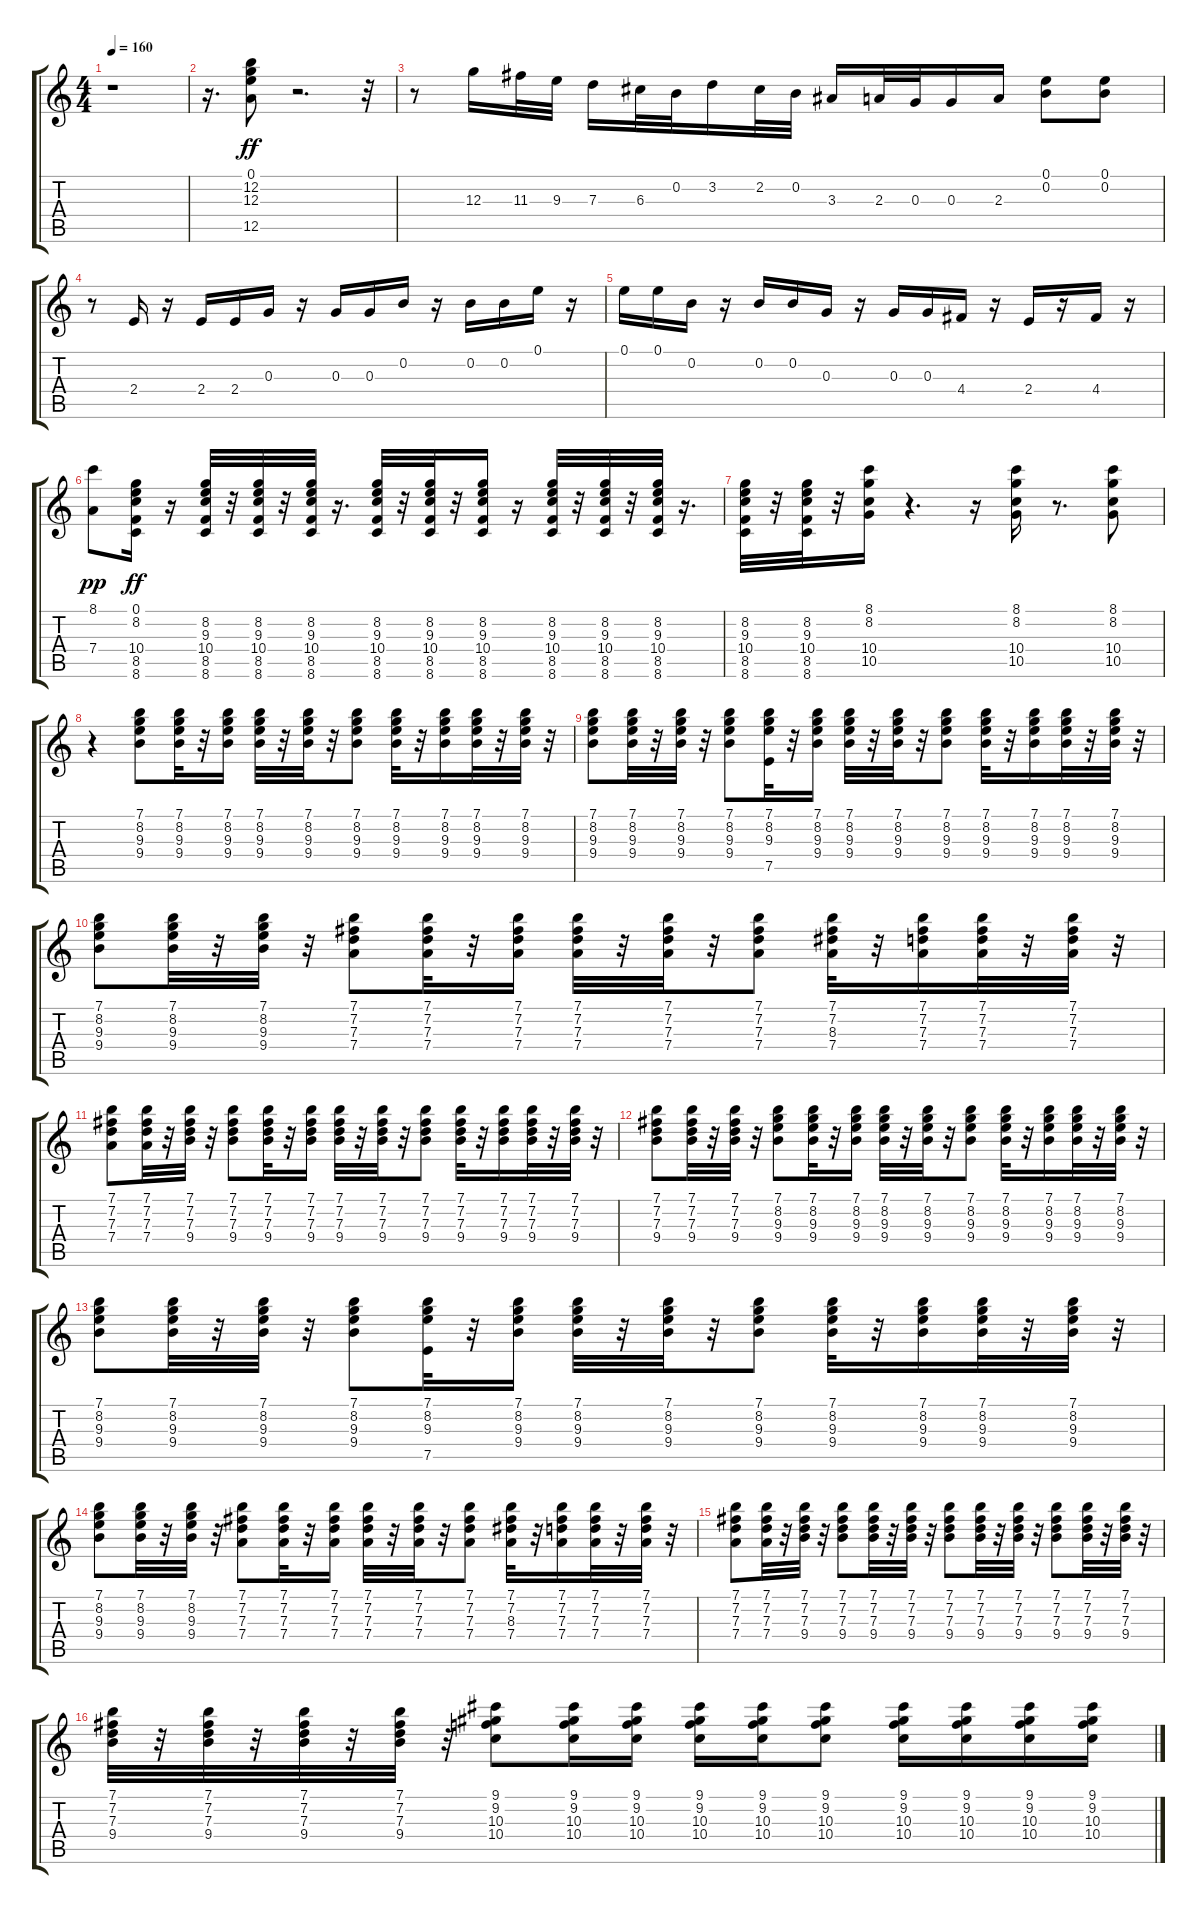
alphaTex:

\track "" {instrument overdrivenguitar}
\staff {score tabs}
\tuning (E4 B3 G3 D3 A2 E2) {hide}
\ts (4 4)
\tempo 160
\clef g2
\ks c
r.1{dy ff} |
r.16{d} (0.1 12.2 12.3 12.5).8 r.2{d} r.32 |
r.8 12.3.16 11.3.32 9.3.32 7.3.16 6.3.32 0.2.32 3.2.16 2.2.32 0.2.32 3.3.16 2.3.32 0.3.32 0.3.16 2.3.16 (0.1 0.2).8 (0.1 0.2).8 |
r.8 2.4.16 r.16 2.4.16 2.4.16 0.3.16 r.16 0.3.16 0.3.16 0.2.16 r.16 0.2.16 0.2.16 0.1.16 r.16 |
0.1.16 0.1.16 0.2.16 r.16 0.2.16 0.2.16 0.3.16 r.16 0.3.16 0.3.16 4.4.16 r.16 2.4.16 r.16 4.4.16 r.16 |
(8.1 7.4).8{dy pp} (0.1 8.2 10.4 8.5 8.6).16{dy ff} r.16 (8.2 9.3 10.4 8.5 8.6).32 r.32 (8.2 9.3 10.4 8.5 8.6).32 r.32 (8.2 9.3 10.4 8.5 8.6).32 r.16{d} (8.2 9.3 10.4 8.5 8.6).32 r.32 (8.2 9.3 10.4 8.5 8.6).32 r.32 (8.2 9.3 10.4 8.5 8.6).16 r.16 (8.2 9.3 10.4 8.5 8.6).32 r.32 (8.2 9.3 10.4 8.5 8.6).32 r.32 (8.2 9.3 10.4 8.5 8.6).32 r.16{d} |
(8.2 9.3 10.4 8.5 8.6).32 r.32 (8.2 9.3 10.4 8.5 8.6).32 r.32 (8.1 8.2 10.4 10.5).16 r.4{d} r.16 (8.1 8.2 10.4 10.5).16 r.8{d} (8.1 8.2 10.4 10.5).8 |
r.4 (7.1 8.2 9.3 9.4).8 (7.1 8.2 9.3 9.4).32 r.32 (7.1 8.2 9.3 9.4).16 (7.1 8.2 9.3 9.4).32 r.32 (7.1 8.2 9.3 9.4).32 r.32 (7.1 8.2 9.3 9.4).8 (7.1 8.2 9.3 9.4).32 r.32 (7.1 8.2 9.3 9.4).16 (7.1 8.2 9.3 9.4).32 r.32 (7.1 8.2 9.3 9.4).32 r.32 |
(7.1 8.2 9.3 9.4).8 (7.1 8.2 9.3 9.4).32 r.32 (7.1 8.2 9.3 9.4).32 r.32 (7.1 8.2 9.3 9.4).8 (7.1 8.2 9.3 7.5).32 r.32 (7.1 8.2 9.3 9.4).16 (7.1 8.2 9.3 9.4).32 r.32 (7.1 8.2 9.3 9.4).32 r.32 (7.1 8.2 9.3 9.4).8 (7.1 8.2 9.3 9.4).32 r.32 (7.1 8.2 9.3 9.4).16 (7.1 8.2 9.3 9.4).32 r.32 (7.1 8.2 9.3 9.4).32 r.32 |
(7.1 8.2 9.3 9.4).8 (7.1 8.2 9.3 9.4).32 r.32 (7.1 8.2 9.3 9.4).32 r.32 (7.1 7.2 7.3 7.4).8 (7.1 7.2 7.3 7.4).32 r.32 (7.1 7.2 7.3 7.4).16 (7.1 7.2 7.3 7.4).32 r.32 (7.1 7.2 7.3 7.4).32 r.32 (7.1 7.2 7.3 7.4).8 (7.1 7.2 8.3 7.4).32 r.32 (7.1 7.2 7.3 7.4).16 (7.1 7.2 7.3 7.4).32 r.32 (7.1 7.2 7.3 7.4).32 r.32 |
(7.1 7.2 7.3 7.4).8 (7.1 7.2 7.3 7.4).32 r.32 (7.1 7.2 7.3 9.4).32 r.32 (7.1 7.2 7.3 9.4).8 (7.1 7.2 7.3 9.4).32 r.32 (7.1 7.2 7.3 9.4).16 (7.1 7.2 7.3 9.4).32 r.32 (7.1 7.2 7.3 9.4).32 r.32 (7.1 7.2 7.3 9.4).8 (7.1 7.2 7.3 9.4).32 r.32 (7.1 7.2 7.3 9.4).16 (7.1 7.2 7.3 9.4).32 r.32 (7.1 7.2 7.3 9.4).32 r.32 |
(7.1 7.2 7.3 9.4).8 (7.1 7.2 7.3 9.4).32 r.32 (7.1 7.2 7.3 9.4).32 r.32 (7.1 8.2 9.3 9.4).8 (7.1 8.2 9.3 9.4).32 r.32 (7.1 8.2 9.3 9.4).16 (7.1 8.2 9.3 9.4).32 r.32 (7.1 8.2 9.3 9.4).32 r.32 (7.1 8.2 9.3 9.4).8 (7.1 8.2 9.3 9.4).32 r.32 (7.1 8.2 9.3 9.4).16 (7.1 8.2 9.3 9.4).32 r.32 (7.1 8.2 9.3 9.4).32 r.32 |
(7.1 8.2 9.3 9.4).8 (7.1 8.2 9.3 9.4).32 r.32 (7.1 8.2 9.3 9.4).32 r.32 (7.1 8.2 9.3 9.4).8 (7.1 8.2 9.3 7.5).32 r.32 (7.1 8.2 9.3 9.4).16 (7.1 8.2 9.3 9.4).32 r.32 (7.1 8.2 9.3 9.4).32 r.32 (7.1 8.2 9.3 9.4).8 (7.1 8.2 9.3 9.4).32 r.32 (7.1 8.2 9.3 9.4).16 (7.1 8.2 9.3 9.4).32 r.32 (7.1 8.2 9.3 9.4).32 r.32 |
(7.1 8.2 9.3 9.4).8 (7.1 8.2 9.3 9.4).32 r.32 (7.1 8.2 9.3 9.4).32 r.32 (7.1 7.2 7.3 7.4).8 (7.1 7.2 7.3 7.4).32 r.32 (7.1 7.2 7.3 7.4).16 (7.1 7.2 7.3 7.4).32 r.32 (7.1 7.2 7.3 7.4).32 r.32 (7.1 7.2 7.3 7.4).8 (7.1 7.2 8.3 7.4).32 r.32 (7.1 7.2 7.3 7.4).16 (7.1 7.2 7.3 7.4).32 r.32 (7.1 7.2 7.3 7.4).32 r.32 |
(7.1 7.2 7.3 7.4).8 (7.1 7.2 7.3 7.4).32 r.32 (7.1 7.2 7.3 9.4).32 r.32 (7.1 7.2 7.3 9.4).8 (7.1 7.2 7.3 9.4).32 r.32 (7.1 7.2 7.3 9.4).32 r.32 (7.1 7.2 7.3 9.4).8 (7.1 7.2 7.3 9.4).32 r.32 (7.1 7.2 7.3 9.4).32 r.32 (7.1 7.2 7.3 9.4).8 (7.1 7.2 7.3 9.4).32 r.32 (7.1 7.2 7.3 9.4).32 r.32 |
(7.1 7.2 7.3 9.4).32 r.32 (7.1 7.2 7.3 9.4).32 r.32 (7.1 7.2 7.3 9.4).32 r.32 (7.1 7.2 7.3 9.4).32 r.32 (9.1 9.2 10.3 10.4).8 (9.1 9.2 10.3 10.4).16 (9.1 9.2 10.3 10.4).16 (9.1 9.2 10.3 10.4).16 (9.1 9.2 10.3 10.4).16 (9.1 9.2 10.3 10.4).8 (9.1 9.2 10.3 10.4).16 (9.1 9.2 10.3 10.4).16 (9.1 9.2 10.3 10.4).16 (9.1 9.2 10.3 10.4).16
